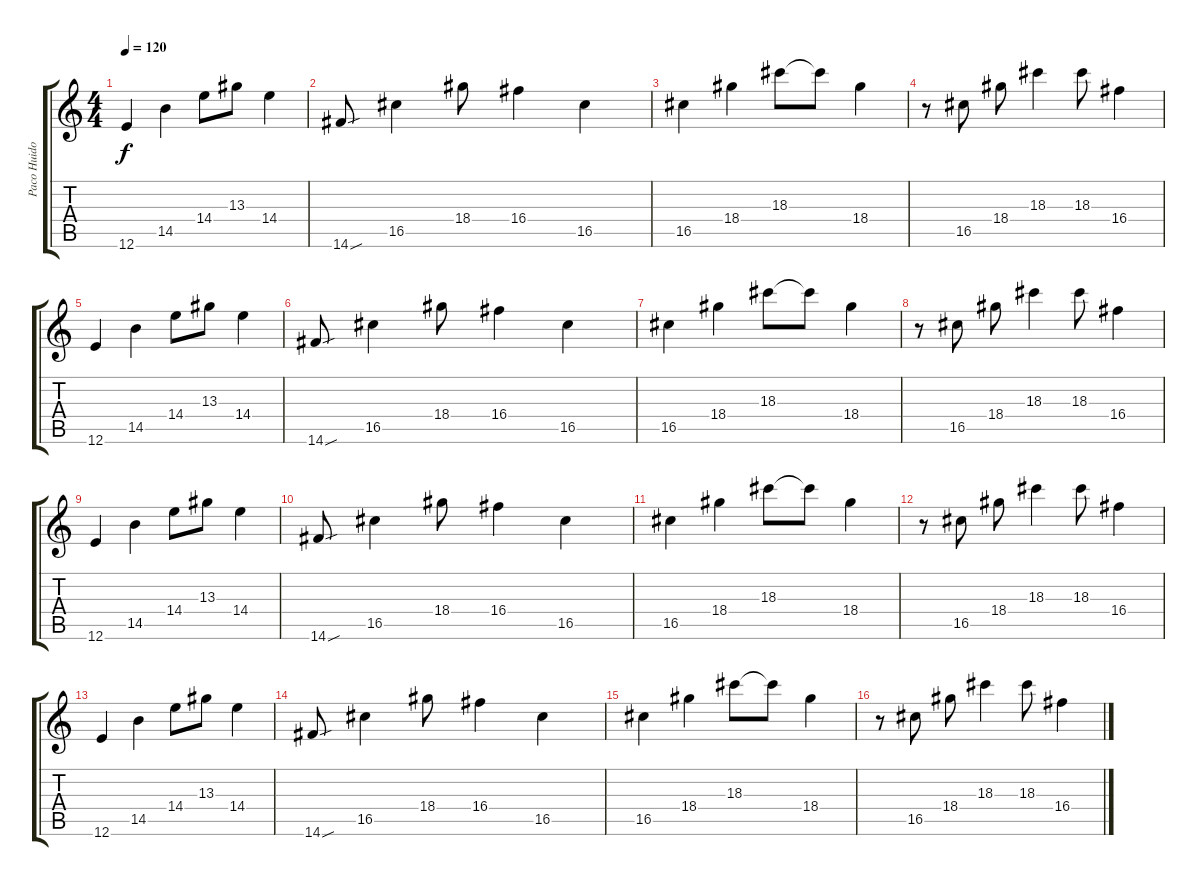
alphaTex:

\track ("Paco Huidobro" "Paco Huido") {instrument electricguitarclean}
\staff {score tabs}
\tuning (E4 B3 G3 D3 A2 E2) {hide}
\ts (4 4)
\tempo 120
\clef g2
\ks c
12.6.4{dy f} 14.5.4 14.4.8 13.3.8 14.4.4 |
14.6{sou}.8 16.5.4 18.4.8 16.4.4 16.5.4 |
16.5.4 18.4.4 18.3.8 18.3{t}.8 18.4.4 |
r.8 16.5.8 18.4.8 18.3.4 18.3.8 16.4.4 |
12.6.4 14.5.4 14.4.8 13.3.8 14.4.4 |
14.6{sou}.8 16.5.4 18.4.8 16.4.4 16.5.4 |
16.5.4 18.4.4 18.3.8 18.3{t}.8 18.4.4 |
r.8 16.5.8 18.4.8 18.3.4 18.3.8 16.4.4 |
12.6.4 14.5.4 14.4.8 13.3.8 14.4.4 |
14.6{sou}.8 16.5.4 18.4.8 16.4.4 16.5.4 |
16.5.4 18.4.4 18.3.8 18.3{t}.8 18.4.4 |
r.8 16.5.8 18.4.8 18.3.4 18.3.8 16.4.4 |
12.6.4 14.5.4 14.4.8 13.3.8 14.4.4 |
14.6{sou}.8 16.5.4 18.4.8 16.4.4 16.5.4 |
16.5.4 18.4.4 18.3.8 18.3{t}.8 18.4.4 |
r.8 16.5.8 18.4.8 18.3.4 18.3.8 16.4.4
